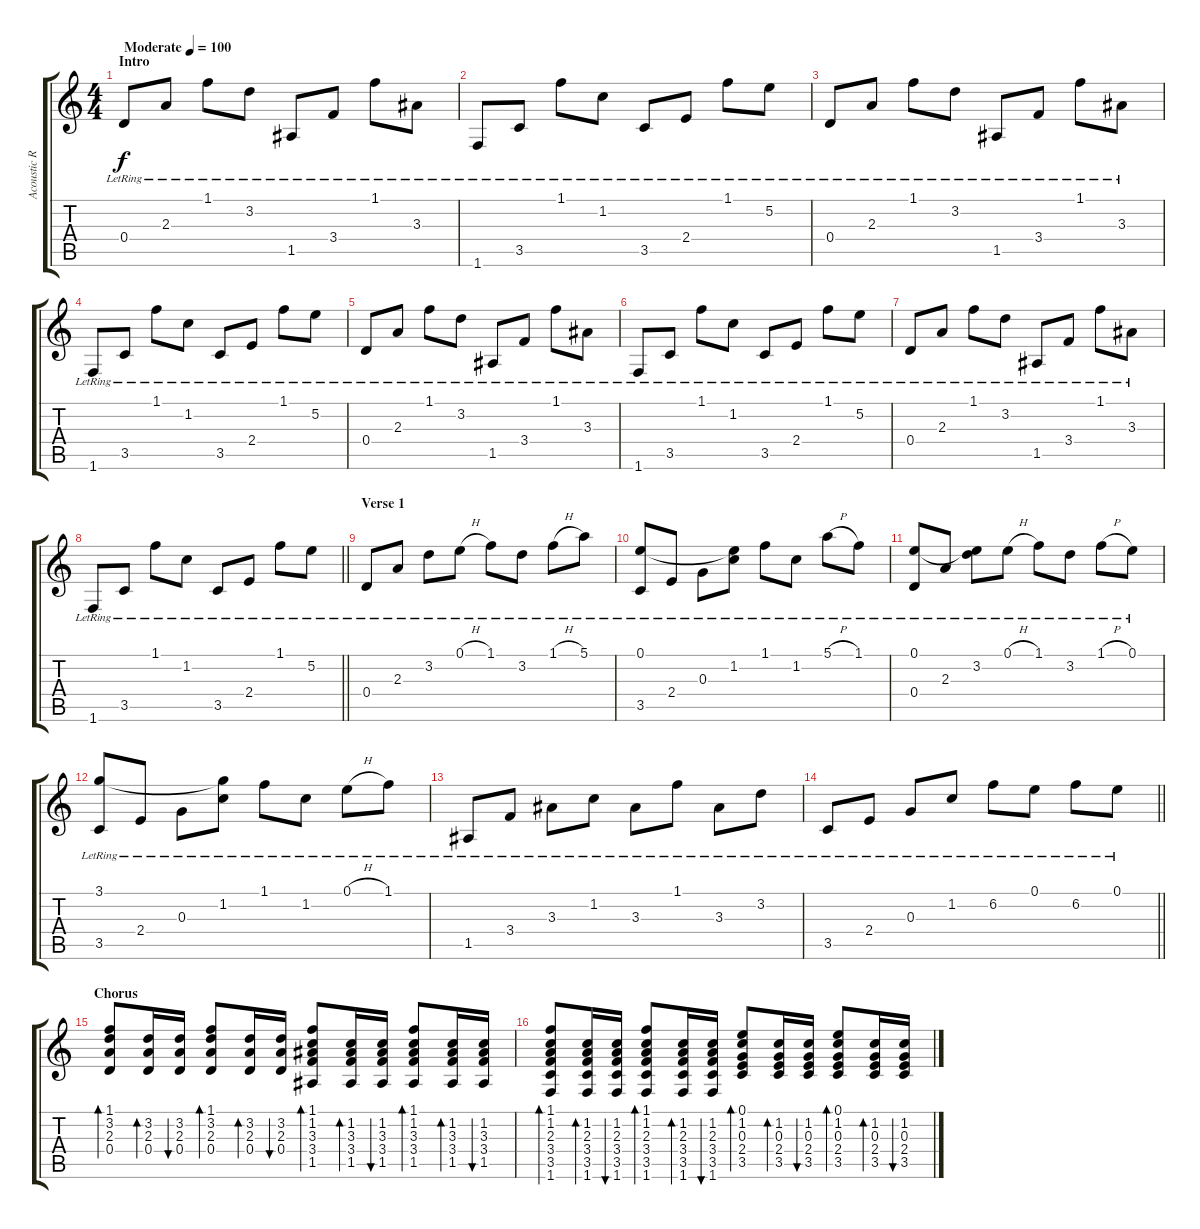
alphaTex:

\track ("Acoustic Rhythm" "Acoustic R") {instrument acousticguitarsteel}
\staff {score tabs}
\tuning (E4 B3 G3 D3 A2 E2) {hide}
\ts (4 4)
\section ("" "Intro")
\tempo (100 "Moderate")
\clef g2
\ks c
0.4{lr}.8{dy f instrument acousticguitarsteel} 2.3{lr}.8 1.1{lr}.8 3.2{lr}.8 1.5{lr}.8 3.4{lr}.8 1.1{lr}.8 3.3{lr}.8 |
1.6{lr}.8 3.5{lr}.8 1.1{lr}.8 1.2{lr}.8 3.5{lr}.8 2.4{lr}.8 1.1{lr}.8 5.2{lr}.8 |
0.4{lr}.8 2.3{lr}.8 1.1{lr}.8 3.2{lr}.8 1.5{lr}.8 3.4{lr}.8 1.1{lr}.8 3.3{lr}.8 |
1.6{lr}.8 3.5{lr}.8 1.1{lr}.8 1.2{lr}.8 3.5{lr}.8 2.4{lr}.8 1.1{lr}.8 5.2{lr}.8 |
0.4{lr}.8 2.3{lr}.8 1.1{lr}.8 3.2{lr}.8 1.5{lr}.8 3.4{lr}.8 1.1{lr}.8 3.3{lr}.8 |
1.6{lr}.8 3.5{lr}.8 1.1{lr}.8 1.2{lr}.8 3.5{lr}.8 2.4{lr}.8 1.1{lr}.8 5.2{lr}.8 |
0.4{lr}.8 2.3{lr}.8 1.1{lr}.8 3.2{lr}.8 1.5{lr}.8 3.4{lr}.8 1.1{lr}.8 3.3{lr}.8 |
\barLineRight lightlight
1.6{lr}.8 3.5{lr}.8 1.1{lr}.8 1.2{lr}.8 3.5{lr}.8 2.4{lr}.8 1.1{lr}.8 5.2{lr}.8 |
\section ("" "Verse 1")
0.4{lr}.8 2.3{lr}.8 3.2{lr}.8 0.1{h lr}.8 1.1{lr}.8 3.2{lr}.8 1.1{h lr}.8 5.1{lr}.8 |
(0.1 3.5{lr}).8 2.4{lr}.8 0.3{lr}.8 (0.1{t} 1.2{lr}).8 1.1{lr}.8 1.2{lr}.8 5.1{h lr}.8 1.1{lr}.8 |
(0.1 0.4{lr}).8 2.3{lr}.8 (0.1{t} 3.2{lr}).8 0.1{h lr}.8 1.1{lr}.8 3.2{lr}.8 1.1{h lr}.8 0.1{lr}.8 |
(3.1 3.5{lr}).8 2.4{lr}.8 0.3{lr}.8 (3.1{t} 1.2{lr}).8 1.1{lr}.8 1.2{lr}.8 0.1{h lr}.8 1.1{lr}.8 |
1.5{lr}.8 3.4{lr}.8 3.3{lr}.8 1.2{lr}.8 3.3{lr}.8 1.1{lr}.8 3.3{lr}.8 3.2{lr}.8 |
\barLineRight lightlight
3.5{lr}.8 2.4{lr}.8 0.3{lr}.8 1.2{lr}.8 6.2{lr}.8 0.1{lr}.8 6.2{lr}.8 0.1{lr}.8 |
\section ("" "Chorus")
(1.1 3.2 2.3 0.4).8{bd 30} (3.2 2.3 0.4).16{bd 60} (3.2 2.3 0.4).16{bu 60} (1.1 3.2 2.3 0.4).8{bd 60} (3.2 2.3 0.4).16{bd 60} (3.2 2.3 0.4).16{bu 60} (1.1 1.2 3.3 3.4 1.5).8{bd 30} (1.2 3.3 3.4 1.5).16{bd 60} (1.2 3.3 3.4 1.5).16{bu 60} (1.1 1.2 3.3 3.4 1.5).8{bd 60} (1.2 3.3 3.4 1.5).16{bd 60} (1.2 3.3 3.4 1.5).16{bu 60} |
(1.1 1.2 2.3 3.4 3.5 1.6).8{bd 30} (1.2 2.3 3.4 3.5 1.6).16{bd 30} (1.2 2.3 3.4 3.5 1.6).16{bu 30} (1.1 1.2 2.3 3.4 3.5 1.6).8{bd 30} (1.2 2.3 3.4 3.5 1.6).16{bd 30} (1.2 2.3 3.4 3.5 1.6).16{bu 30} (0.1 1.2 0.3 2.4 3.5).8{bd 30} (1.2 0.3 2.4 3.5).16{bd 30} (1.2 0.3 2.4 3.5).16{bu 30} (0.1 1.2 0.3 2.4 3.5).8{bd 30} (1.2 0.3 2.4 3.5).16{bd 30} (1.2 0.3 2.4 3.5).16{bu 30}
